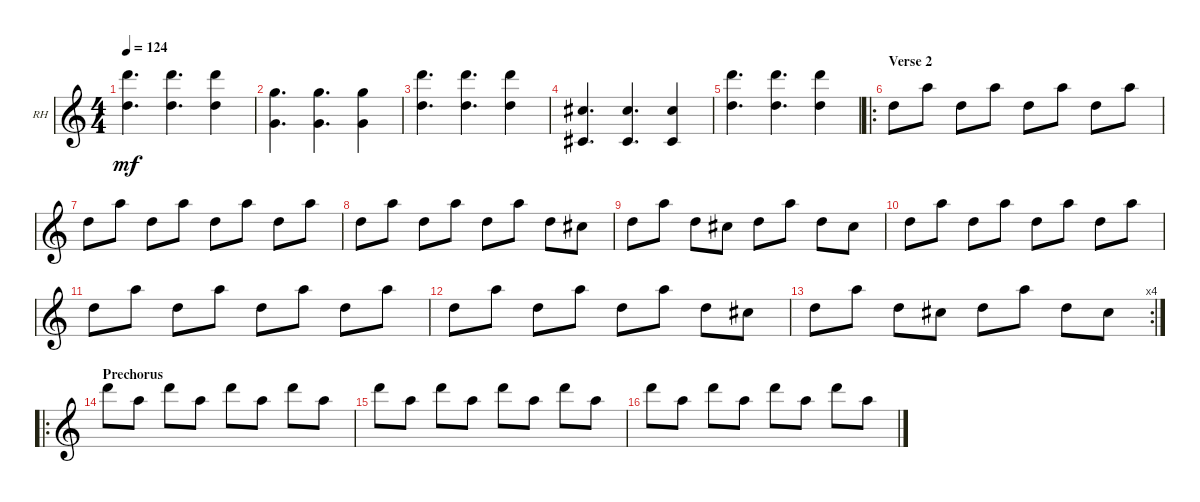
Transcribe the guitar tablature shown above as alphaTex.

\defaultSystemsLayout 4
\bracketExtendMode groupsimilarinstruments
\firstSystemTrackNameOrientation horizontal
\otherSystemsTrackNameOrientation horizontal
\track ("Right Hand" "RH") {instrument brightacousticpiano}
\staff {score}
\tuning (E4 B3 G3 D3 A2 E2)
\displaytranspose 12
\ts (4 4)
\tempo 124
\clef g2
\ks c
(24.4 22.6).4{d dy mf} (24.4 22.6).4{d} (24.4 22.6).4 |
(17.4 15.6).4{d} (17.4 15.6).4{d} (17.4 15.6).4 |
(24.4 22.6).4{d} (24.4 22.6).4{d} (24.4 22.6).4 |
(11.4 9.6).4{d} (11.4 9.6).4{d} (11.4 9.6).4 |
(24.4 22.6).4{d} (24.4 22.6).4{d} (24.4 22.6).4 |
\ro
\section ("" "Verse 2")
3.2.8 5.1.8 3.2.8 5.1.8 3.2.8 5.1.8 3.2.8 5.1.8 |
3.2.8 5.1.8 3.2.8 5.1.8 3.2.8 5.1.8 3.2.8 5.1.8 |
3.2.8 5.1.8 3.2.8 5.1.8 3.2.8 5.1.8 3.2.8 2.2.8 |
3.2.8 5.1.8 3.2.8 2.2.8 3.2.8 5.1.8 3.2.8 2.2.8 |
3.2.8 5.1.8 3.2.8 5.1.8 3.2.8 5.1.8 3.2.8 5.1.8 |
3.2.8 5.1.8 3.2.8 5.1.8 3.2.8 5.1.8 3.2.8 5.1.8 |
3.2.8 5.1.8 3.2.8 5.1.8 3.2.8 5.1.8 3.2.8 2.2.8 |
\rc 4
3.2.8 5.1.8 3.2.8 2.2.8 3.2.8 5.1.8 3.2.8 2.2.8 |
\ro
\section ("" "Prechorus")
10.1.8 10.2.8 10.1.8 10.2.8 10.1.8 10.2.8 10.1.8 10.2.8 |
10.1.8 10.2.8 10.1.8 10.2.8 10.1.8 10.2.8 10.1.8 10.2.8 |
10.1.8 10.2.8 10.1.8 10.2.8 10.1.8 10.2.8 10.1.8 10.2.8
